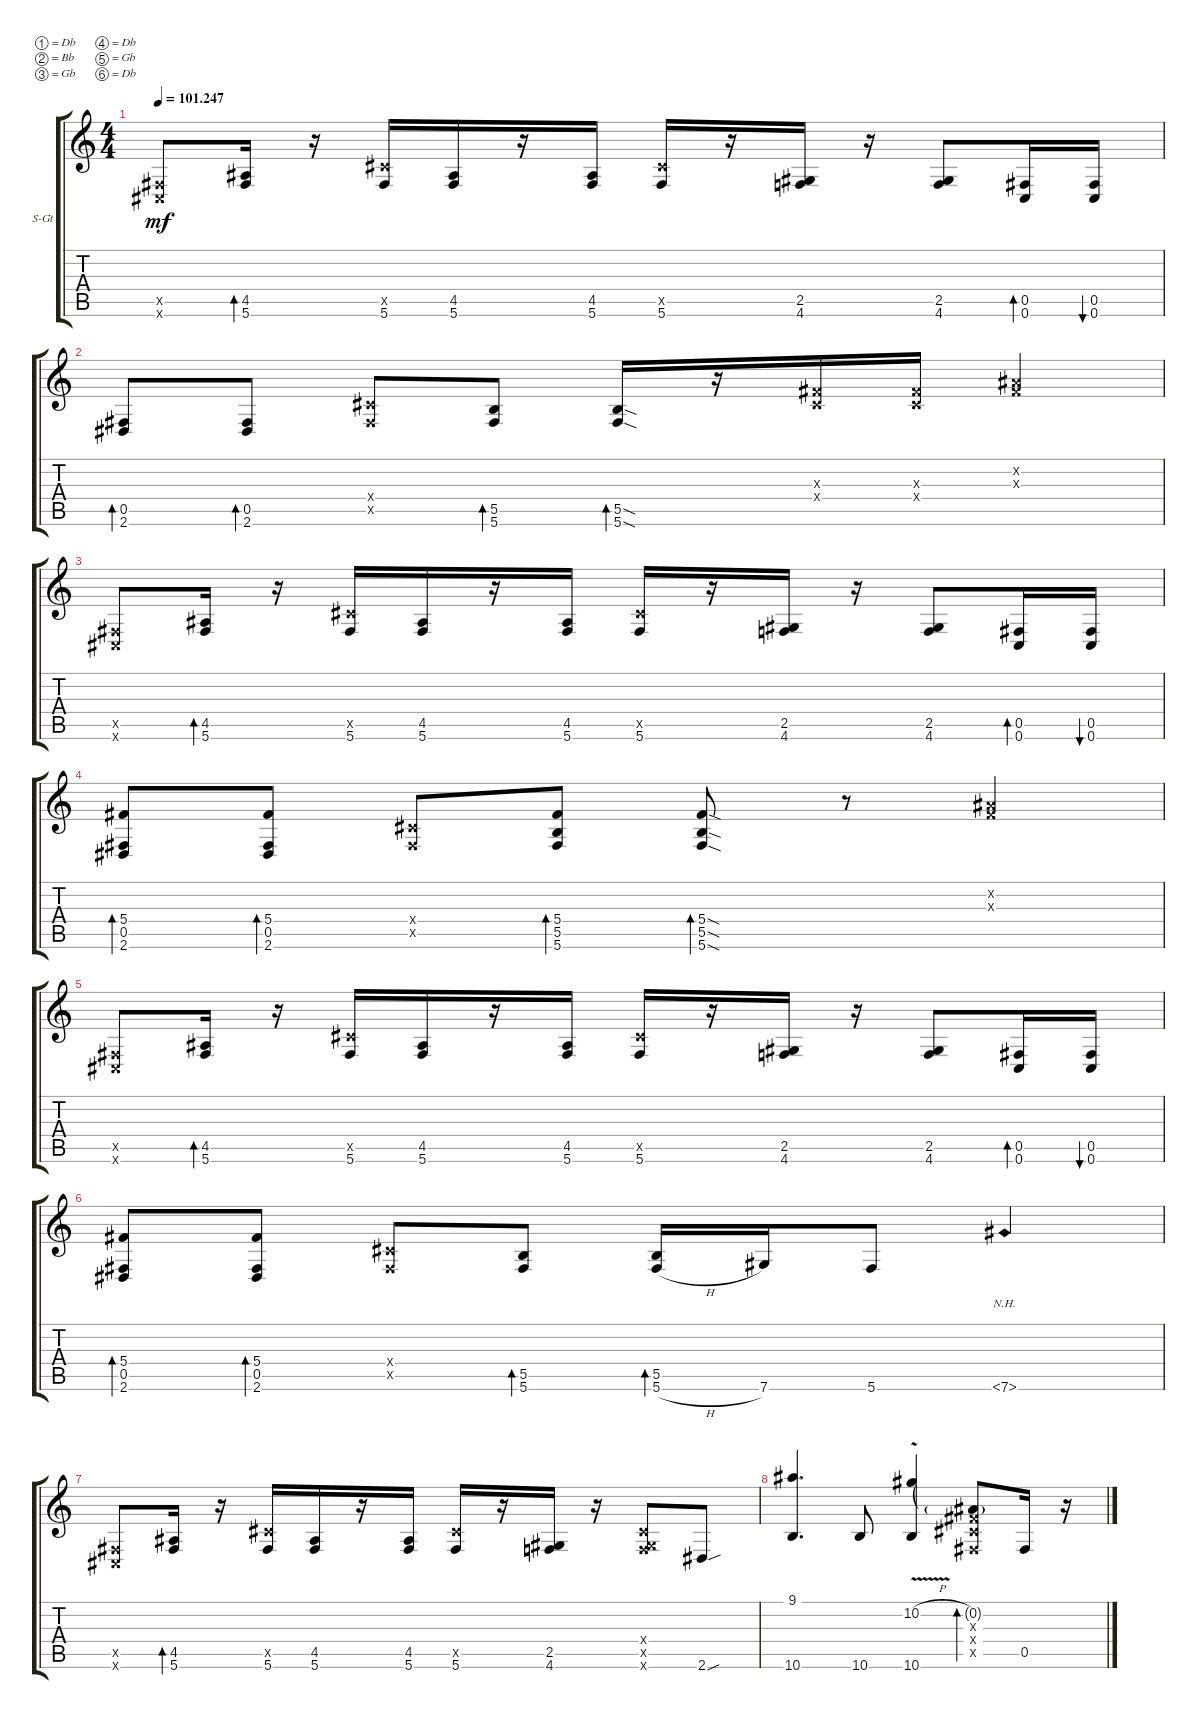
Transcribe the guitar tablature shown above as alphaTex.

\defaultSystemsLayout 4
\bracketExtendMode groupsimilarinstruments
\firstSystemTrackNameOrientation horizontal
\otherSystemsTrackNameOrientation horizontal
\track ("Steel Guitar" "S-Gt") {instrument acousticguitarsteel}
\staff {score tabs}
\tuning (Db4 Bb3 Gb3 Db3 Gb2 Db2)
\ts (4 4)
\tempo
101.247
\accidentals auto
\clef g2
\ottava regular
\simile none
\ks c
(0.5{x} 0.6{x}).8{dy mf} (5.6 4.5).16{bd 30} r.16 (7.5{x} 5.6).16 (4.5 5.6).16 r.16 (4.5 5.6).16 (5.6 7.5{x}).16 r.16 (2.5 4.6).16 r.16 (2.5 4.6).8 (0.6 0.5).16{bd 30} (0.6 0.5).16{bu 30} |
(2.6 0.5).8{bd 30} (2.6 0.5).8{bd 30} (0.5{x} 0.4{x}).8 (5.6 5.5).8{bd 30} (5.6{sod} 5.5{sod}).16{bd 30} r.16 (0.3{x} 0.4{x}).16 (0.3{x} 0.4{x}).16 (0.2{x} 0.3{x}).4 |
(0.5{x} 0.6{x}).8 (5.6 4.5).16{bd 30} r.16 (7.5{x} 5.6).16 (4.5 5.6).16 r.16 (4.5 5.6).16 (5.6 7.5{x}).16 r.16 (2.5 4.6).16 r.16 (2.5 4.6).8 (0.6 0.5).16{bd 30} (0.6 0.5).16{bu 30} |
(2.6 0.5 5.4).8{bd 30} (2.6 0.5 5.4).8{bd 30} (0.5{x} 0.4{x}).8 (5.6 5.5 5.4).8{bd 30} (5.6{sod} 5.5{sod} 5.4{sod}).8{bd 30} r.8 (0.2{x} 0.3{x}).4 |
(0.5{x} 0.6{x}).8 (5.6 4.5).16{bd 30} r.16 (7.5{x} 5.6).16 (4.5 5.6).16 r.16 (4.5 5.6).16 (5.6 7.5{x}).16 r.16 (2.5 4.6).16 r.16 (2.5 4.6).8 (0.6 0.5).16{bd 30} (0.6 0.5).16{bu 30} |
(2.6 0.5 5.4).8{bd 30} (2.6 0.5 5.4).8{bd 30} (0.5{x} 0.4{x}).8 (5.6 5.5).8{bd 30} (5.6{h} 5.5).16{bd 30} 7.6.16 5.6.8 7.6{nh}.4 |
(0.5{x} 0.6{x}).8 (5.6 4.5).16{bd 30} r.16 (7.5{x} 5.6).16 (4.5 5.6).16 r.16 (4.5 5.6).16 (5.6 7.5{x}).16 r.16 (2.5 4.6).16 r.16 (2.5{x} 4.6{x} 0.4{x}).8 2.6{sou}.8 |
(9.1 10.6).4{d} 10.6.8 (10.6{v} 10.2{v h}).4 (0.5{x} 0.4{x} 0.3{x} 0.2{g}).8{bd 30} 0.5.16 r.16
